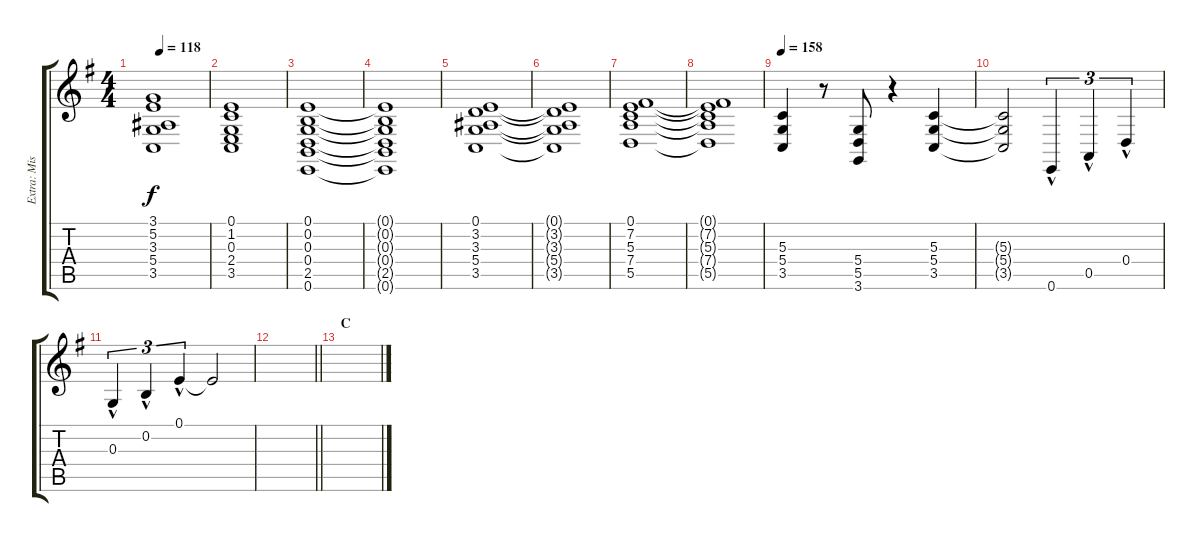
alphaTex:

\track ("Extra: Misc" "Extra: Mis") {instrument synthstrings1}
\staff {score tabs}
\tuning (E4 B3 G3 D3 A2 E2) {hide}
\ts (4 4)
\tempo 118
\clef g2
\ks g
(3.1 5.2 3.3 5.4 3.5).1{dy f} |
(0.1 1.2 0.3 2.4 3.5).1 |
(0.1 0.2 0.3 0.4 2.5 0.6).1 |
(0.1{t} 0.2{t} 0.3{t} 0.4{t} 2.5{t} 0.6{t}).1 |
(0.1 3.2 3.3 5.4 3.5).1 |
(0.1{t} 3.2{t} 3.3{t} 5.4{t} 3.5{t}).1 |
(0.1 7.2 5.3 7.4 5.5).1 |
(0.1{t} 7.2{t} 5.3{t} 7.4{t} 5.5{t}).1 |
\tempo 158
(5.3 5.4 3.5).4 r.8 (5.4 5.5 3.6).8 r.4 (5.3 5.4 3.5).4 |
(5.3{t} 5.4{t} 3.5{t}).2 0.6{hac}.4{tu (3 2) volume 16 instrument reversecymbal} 0.5{hac}.4{tu (3 2)} 0.4{hac}.4{tu (3 2)} |
0.3{hac}.4{tu (3 2)} 0.2{hac}.4{tu (3 2)} 0.1{hac}.4{tu (3 2)} 0.1{t}.2 |
\barLineRight lightlight
|
\section ("" "C")
